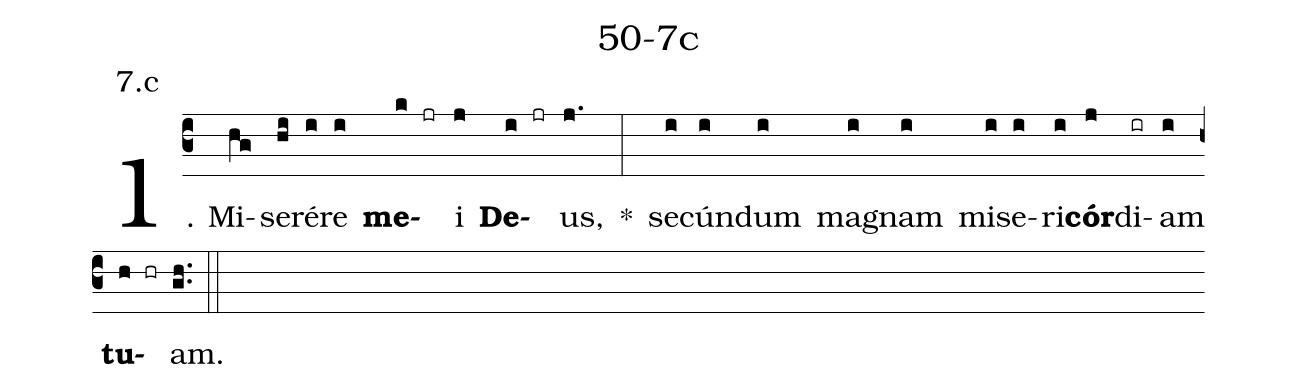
name: 50-7c;
annotation: 7.c;
%%
(c3)1. Mi(hg)se(hi)ré(i)re(i) <b>me</b>(k jr)i(j) <b>De</b>(i jr)us,(j.) *(:) se(i)cún(i)dum(i) ma(i)gnam(i) mi(i)se(i)ri(i)<b>cór</b>(j)di(ir)am(i) <b>tu</b>(h hr)am.(gh..) (::)
